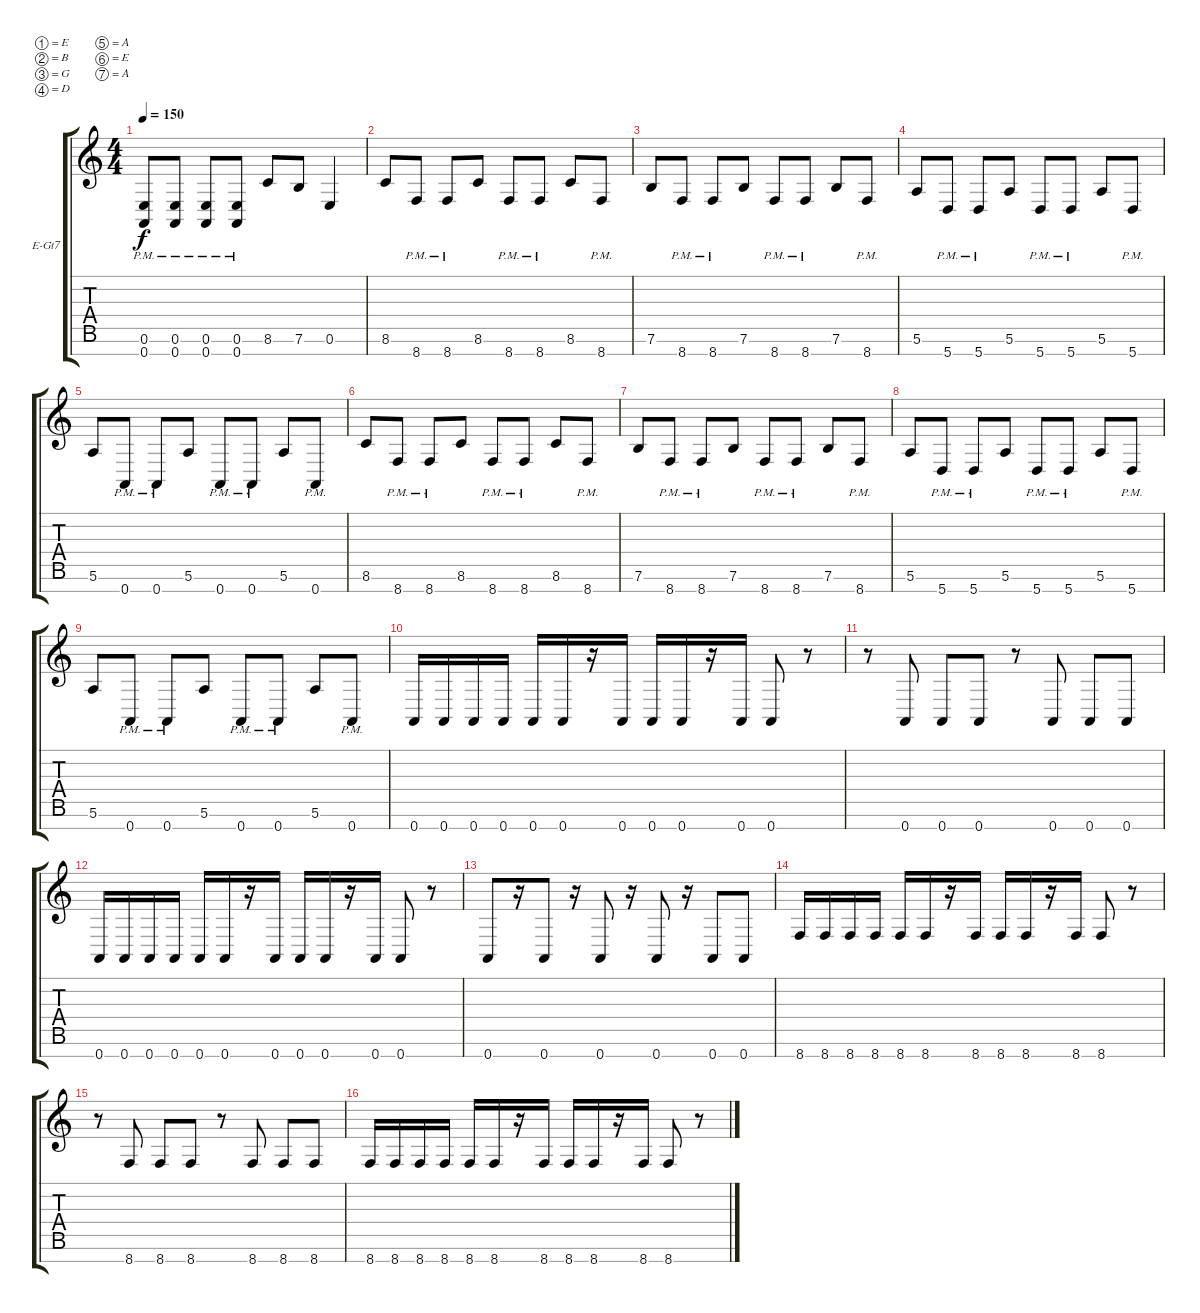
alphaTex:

\bracketExtendMode groupsimilarinstruments
\firstSystemTrackNameOrientation horizontal
\otherSystemsTrackNameOrientation horizontal
\track ("VINCHO" "E-Gt7") {instrument overdrivenguitar}
\staff {score tabs}
\tuning (E4 B3 G3 D3 A2 E2 A1)
\ts (4 4)
\tempo 150
\clef g2
\ks c
(0.6{pm} 0.7{pm}).8{dy f} (0.6{pm} 0.7{pm}).8 (0.6{pm} 0.7{pm}).8 (0.6{pm} 0.7{pm}).8 8.6.8 7.6.8 0.6.4 |
8.6.8 8.7{pm}.8 8.7{pm}.8 8.6.8 8.7{pm}.8 8.7{pm}.8 8.6.8 8.7{pm}.8 |
7.6.8 8.7{pm}.8 8.7{pm}.8 7.6.8 8.7{pm}.8 8.7{pm}.8 7.6.8 8.7{pm}.8 |
5.6.8 5.7{pm}.8 5.7{pm}.8 5.6.8 5.7{pm}.8 5.7{pm}.8 5.6.8 5.7{pm}.8 |
5.6.8 0.7{pm}.8 0.7{pm}.8 5.6.8 0.7{pm}.8 0.7{pm}.8 5.6.8 0.7{pm}.8 |
8.6.8 8.7{pm}.8 8.7{pm}.8 8.6.8 8.7{pm}.8 8.7{pm}.8 8.6.8 8.7{pm}.8 |
7.6.8 8.7{pm}.8 8.7{pm}.8 7.6.8 8.7{pm}.8 8.7{pm}.8 7.6.8 8.7{pm}.8 |
5.6.8 5.7{pm}.8 5.7{pm}.8 5.6.8 5.7{pm}.8 5.7{pm}.8 5.6.8 5.7{pm}.8 |
5.6.8 0.7{pm}.8 0.7{pm}.8 5.6.8 0.7{pm}.8 0.7{pm}.8 5.6.8 0.7{pm}.8 |
0.7.16 0.7.16 0.7.16 0.7.16 0.7.16 0.7.16 r.16 0.7.16 0.7.16 0.7.16 r.16 0.7.16 0.7.8 r.8 |
r.8 0.7.8 0.7.8 0.7.8 r.8 0.7.8 0.7.8 0.7.8 |
0.7.16 0.7.16 0.7.16 0.7.16 0.7.16 0.7.16 r.16 0.7.16 0.7.16 0.7.16 r.16 0.7.16 0.7.8 r.8 |
0.7.8 r.16 0.7.8 r.16 0.7.8 r.16 0.7.8 r.16 0.7.8 0.7.8 |
8.7.16 8.7.16 8.7.16 8.7.16 8.7.16 8.7.16 r.16 8.7.16 8.7.16 8.7.16 r.16 8.7.16 8.7.8 r.8 |
r.8 8.7.8 8.7.8 8.7.8 r.8 8.7.8 8.7.8 8.7.8 |
8.7.16 8.7.16 8.7.16 8.7.16 8.7.16 8.7.16 r.16 8.7.16 8.7.16 8.7.16 r.16 8.7.16 8.7.8 r.8
